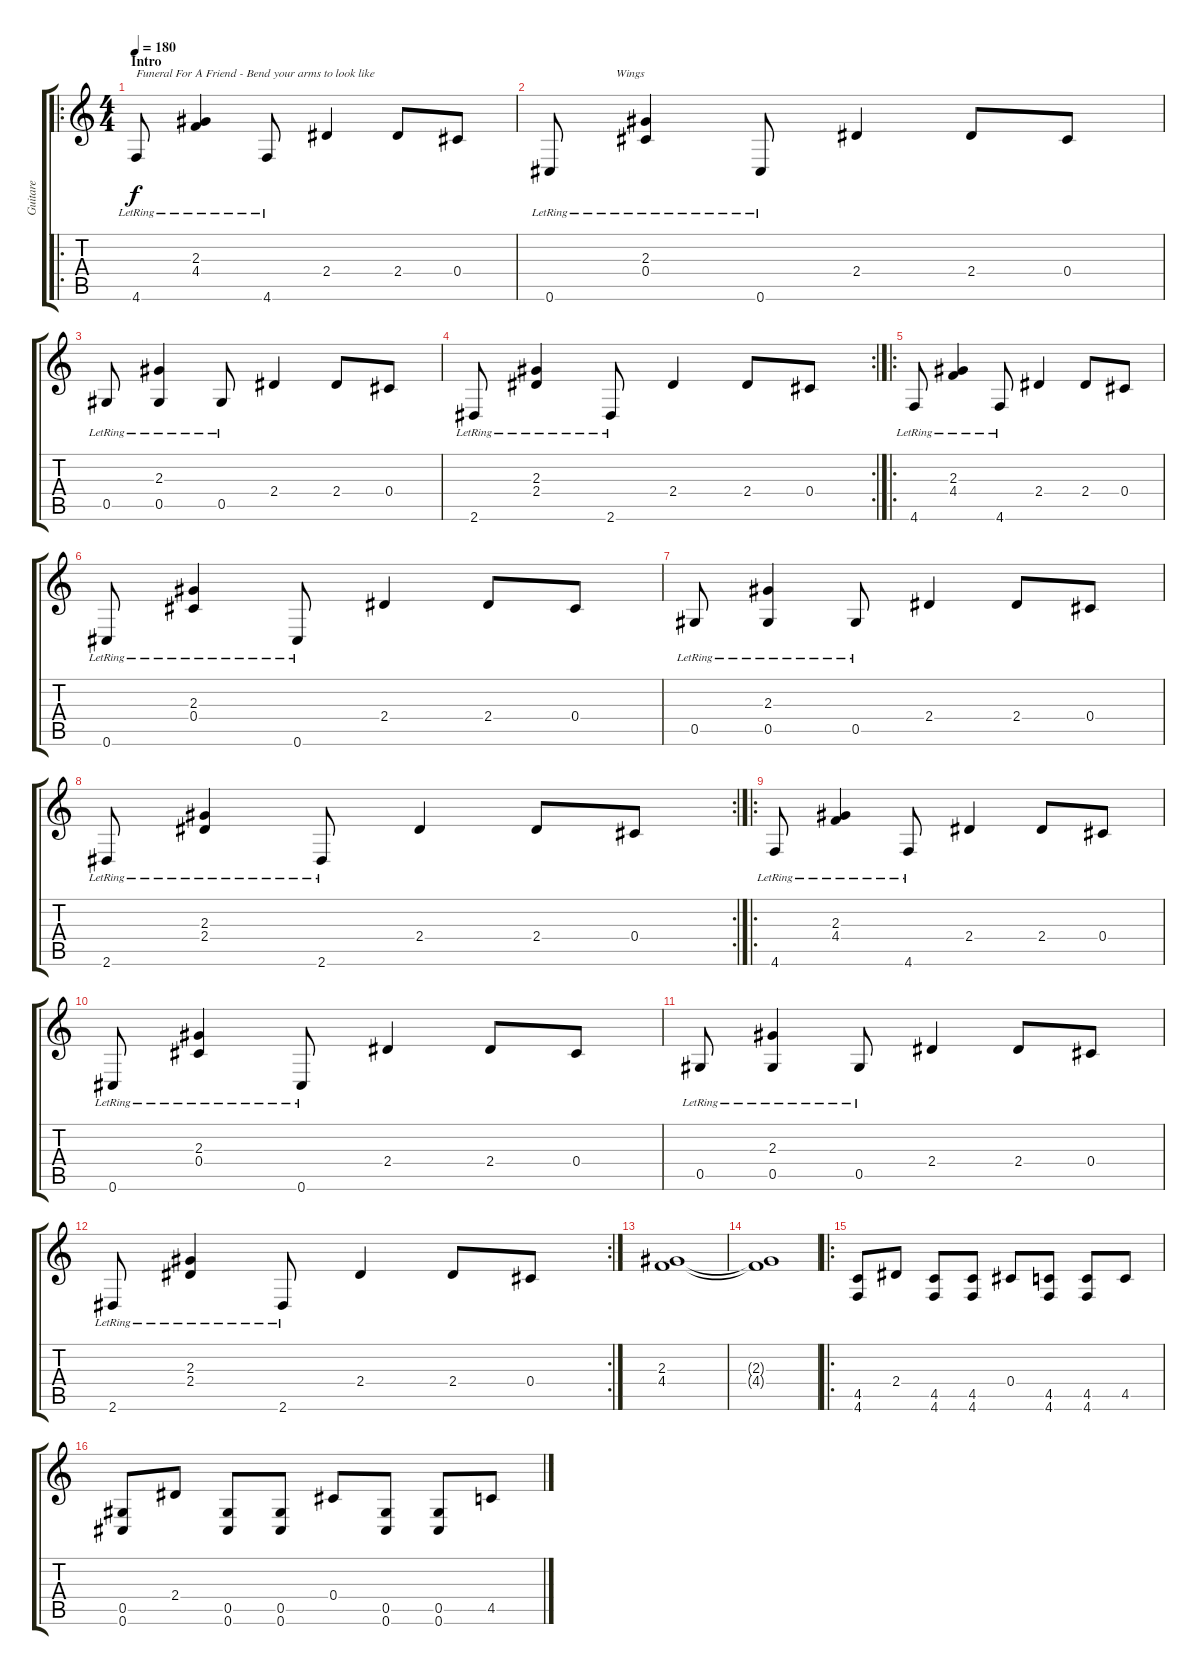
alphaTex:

\track ("Guitare" "Guitare") {instrument overdrivenguitar}
\staff {score tabs}
\tuning (Eb4 Bb3 Gb3 Db3 Ab2 Db2) {hide}
\ro
\ts (4 4)
\section ("" "Intro")
\tempo 180
\clef g2
\ks c
4.6{lr}.8{txt "Funeral For A Friend - Bend your arms to look like" dy f instrument electricguitarjazz} (2.3{lr} 4.4{lr}).4 4.6{lr}.8 2.4.4 2.4.8 0.4.8 |
0.6{lr}.8{txt "                      Wings"} (2.3{lr} 0.4{lr}).4 0.6{lr}.8 2.4.4 2.4.8 0.4.8 |
0.5{lr}.8 (2.3{lr} 0.5{lr}).4 0.5{lr}.8 2.4.4 2.4.8 0.4.8 |
\rc 2
2.6{lr}.8 (2.3{lr} 2.4{lr}).4 2.6{lr}.8 2.4.4 2.4.8 0.4.8 |
\ro
4.6{lr}.8 (2.3{lr} 4.4{lr}).4 4.6{lr}.8 2.4.4 2.4.8 0.4.8 |
0.6{lr}.8 (2.3{lr} 0.4{lr}).4 0.6{lr}.8 2.4.4 2.4.8 0.4.8 |
0.5{lr}.8 (2.3{lr} 0.5{lr}).4 0.5{lr}.8 2.4.4 2.4.8 0.4.8 |
\rc 2
2.6{lr}.8 (2.3{lr} 2.4{lr}).4 2.6{lr}.8 2.4.4 2.4.8 0.4.8 |
\ro
4.6{lr}.8 (2.3{lr} 4.4{lr}).4 4.6{lr}.8 2.4.4 2.4.8 0.4.8 |
0.6{lr}.8 (2.3{lr} 0.4{lr}).4 0.6{lr}.8 2.4.4 2.4.8 0.4.8 |
0.5{lr}.8 (2.3{lr} 0.5{lr}).4 0.5{lr}.8 2.4.4 2.4.8 0.4.8 |
\rc 2
2.6{lr}.8 (2.3{lr} 2.4{lr}).4 2.6{lr}.8 2.4.4 2.4.8 0.4.8 |
(2.3 4.4).1 |
(2.3{t} 4.4{t}).1 |
\ro
(4.5 4.6).8{balance 8 instrument overdrivenguitar} 2.4.8 (4.5 4.6).8 (4.5 4.6).8 0.4.8 (4.5 4.6).8 (4.5 4.6).8 4.5.8 |
(0.5 0.6).8{balance 8 instrument overdrivenguitar} 2.4.8 (0.5 0.6).8 (0.5 0.6).8 0.4.8 (0.5 0.6).8 (0.5 0.6).8 4.5.8
